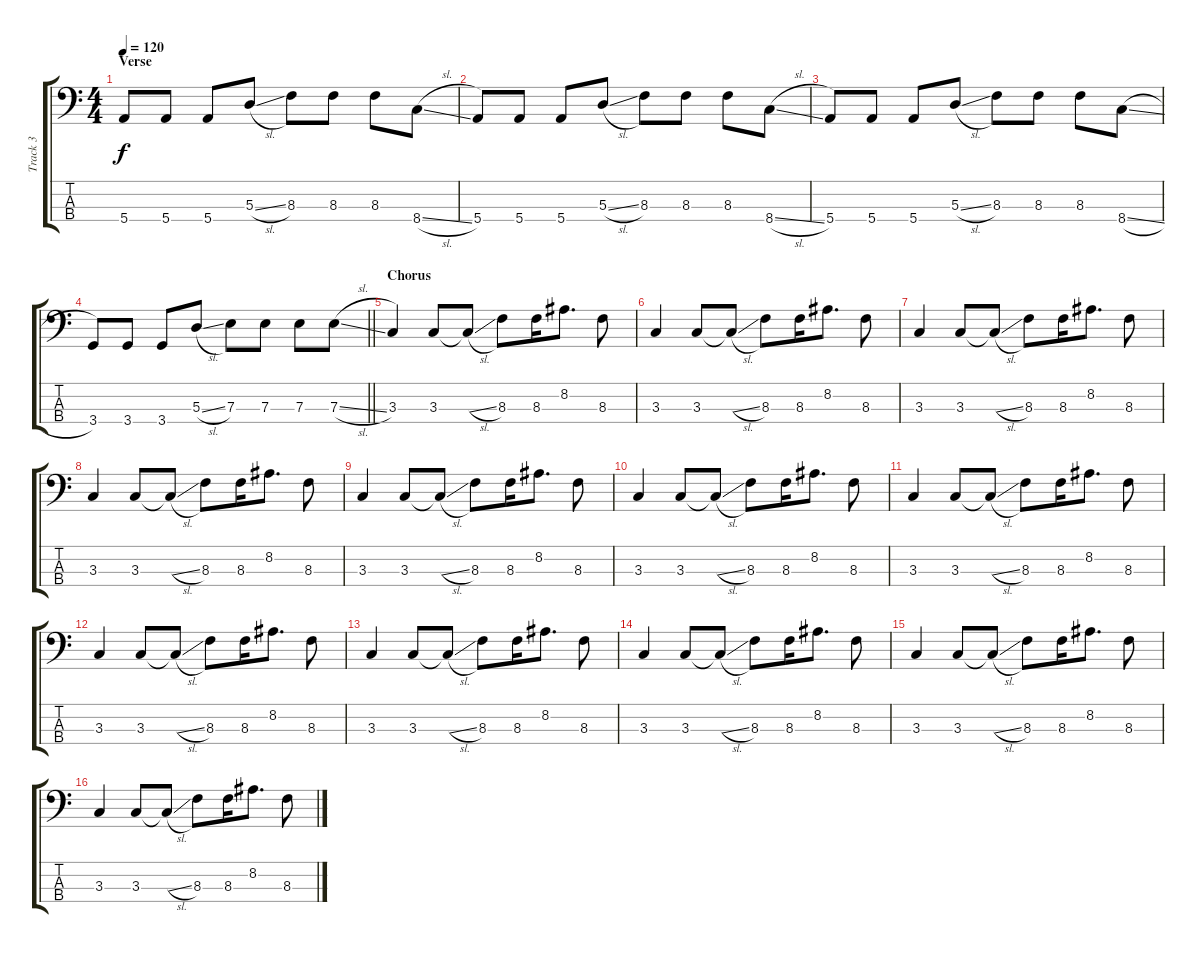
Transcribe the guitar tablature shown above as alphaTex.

\track ("Track 3" "Track 3") {instrument electricbassfinger}
\staff {score tabs}
\tuning (G2 D2 A1 E1) {hide}
\ts (4 4)
\section ("" "Verse")
\tempo 120
\clef f4
\ks c
5.4.8{dy f} 5.4.8 5.4.8 5.3{sl}.8 8.3.8 8.3.8 8.3.8 8.4{sl}.8 |
5.4.8 5.4.8 5.4.8 5.3{sl}.8 8.3.8 8.3.8 8.3.8 8.4{sl}.8 |
5.4.8 5.4.8 5.4.8 5.3{sl}.8 8.3.8 8.3.8 8.3.8 8.4{sl}.8 |
\barLineRight lightlight
3.4.8 3.4.8 3.4.8 5.3{sl}.8 7.3.8 7.3.8 7.3.8 7.3{sl}.8 |
\section ("" "Chorus")
3.3.4 3.3.8 3.3{sl t}.8 8.3.8 8.3.16 8.2.8{d} 8.3.8 |
3.3.4 3.3.8 3.3{sl t}.8 8.3.8 8.3.16 8.2.8{d} 8.3.8 |
3.3.4 3.3.8 3.3{sl t}.8 8.3.8 8.3.16 8.2.8{d} 8.3.8 |
3.3.4 3.3.8 3.3{sl t}.8 8.3.8 8.3.16 8.2.8{d} 8.3.8 |
3.3.4 3.3.8 3.3{sl t}.8 8.3.8 8.3.16 8.2.8{d} 8.3.8 |
3.3.4 3.3.8 3.3{sl t}.8 8.3.8 8.3.16 8.2.8{d} 8.3.8 |
3.3.4 3.3.8 3.3{sl t}.8 8.3.8 8.3.16 8.2.8{d} 8.3.8 |
3.3.4 3.3.8 3.3{sl t}.8 8.3.8 8.3.16 8.2.8{d} 8.3.8 |
3.3.4 3.3.8 3.3{sl t}.8 8.3.8 8.3.16 8.2.8{d} 8.3.8 |
3.3.4 3.3.8 3.3{sl t}.8 8.3.8 8.3.16 8.2.8{d} 8.3.8 |
3.3.4 3.3.8 3.3{sl t}.8 8.3.8 8.3.16 8.2.8{d} 8.3.8 |
3.3.4 3.3.8 3.3{sl t}.8 8.3.8 8.3.16 8.2.8{d} 8.3.8
